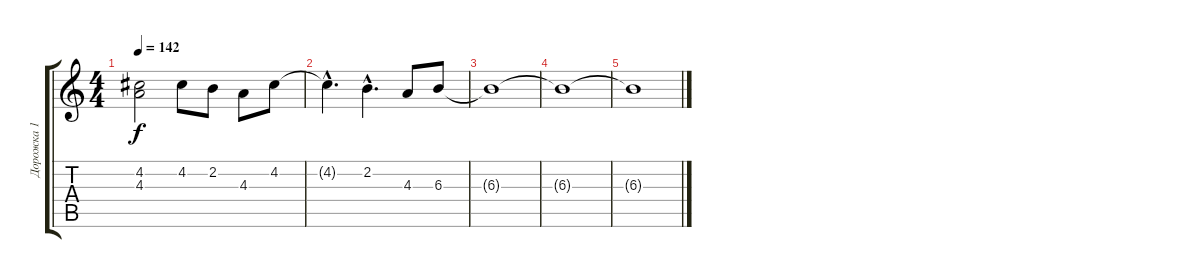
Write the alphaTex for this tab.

\track ("Дорожка 1" "Дорожка 1") {instrument distortionguitar}
\staff {score tabs}
\tuning (D4 A3 F3 C3 G2 D2) {hide}
\ts (4 4)
\tempo 142
\clef g2
\ks c
(4.2{t} 4.3{t}).2{dy f} 4.2.8 2.2.8 4.3.8 4.2.8 |
4.2{hac t}.4{d} 2.2{hac}.4{d} 4.3.8 6.3.8 |
6.3{t}.1 |
6.3{t}.1 |
6.3{t}.1
